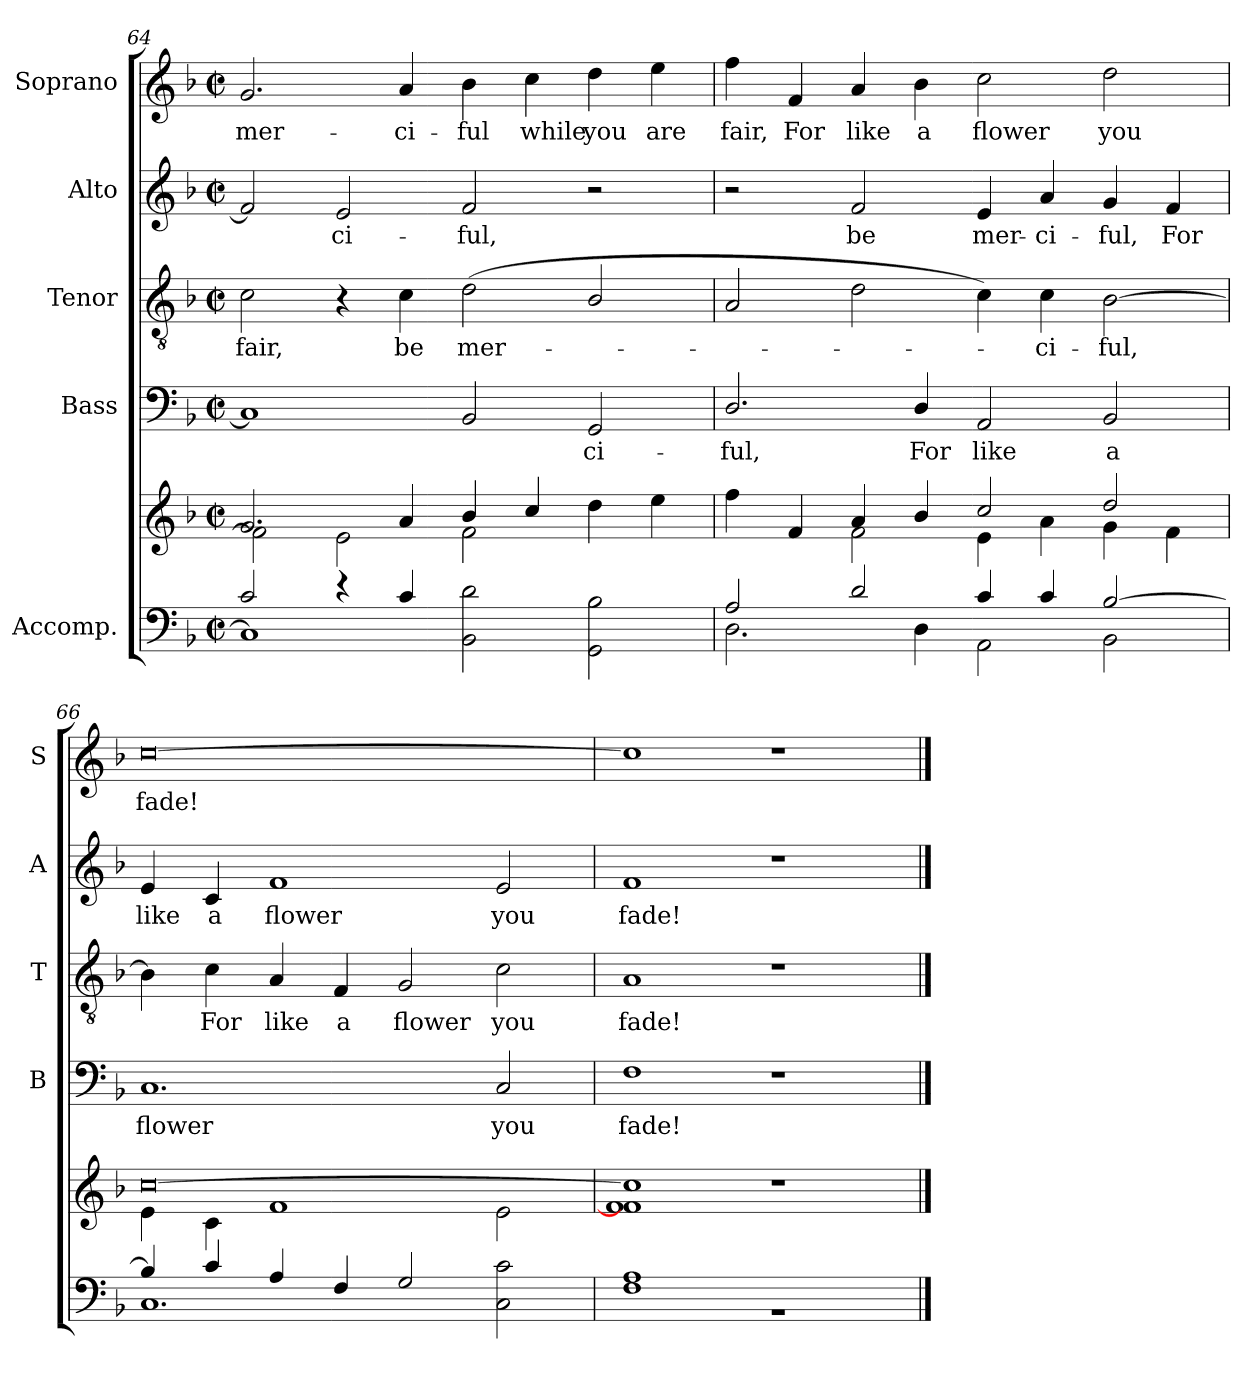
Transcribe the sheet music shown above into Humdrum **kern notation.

**kern	**kern	**kern	**text	**kern	**text	**kern	**text	**kern	**text
*part5	*part5	*part4	*part4	*part3	*part3	*part2	*part2	*part1	*part1
*staff6	*staff5	*staff4	*staff4	*staff3	*staff3	*staff2	*staff2	*staff1	*staff1
*I"Accomp.	*	*I"Bass	*	*I"Tenor	*	*I"Alto	*	*I"Soprano	*
*	*	*I'B	*	*I'T	*	*I'A	*	*I'S	*
!!LO:LB:g=z
*clefF4	*clefG2	*clefF4	*	*clefGv2	*	*clefG2	*	*clefG2	*
*k[b-]	*k[b-]	*k[b-]	*	*k[b-]	*	*k[b-]	*	*k[b-]	*
*F:	*F:	*F:	*	*F:	*	*F:	*	*F:	*
*M4/2	*M4/2	*M4/2	*	*M4/2	*	*M4/2	*	*M4/2	*
*met(c|)	*met(c|)	*met(c|)	*	*met(c|)	*	*met(c|)	*	*met(c|)	*
=64	=64	=64	=64	=64	=64	=64	=64	=64	=64
*^	*^	*	*	*	*	*	*	*	*
!	!	!	!	!	!	!	!LO:LY:b	!	!	!	!LO:LY:b
2c/	1C\]	2.g/	2f\]	1C]	.	2c	fair,	2f]	.	2.g	mer-
!	!	!	!	!	!	!	!	!	!LO:LY:b	!	!
4r	.	.	2e\	.	.	4r	.	2e	ci-	.	.
!	!	!	!	!	!	!	!LO:LY:b	!	!	!	!LO:LY:b
4c/	.	4a/	.	.	.	4c	be	.	.	4a	-ci-
!	!	!	!	!	!	!	!LO:LY:b	!	!LO:LY:b	!	!LO:LY:b
1ryy	2BB-\ 2d\	4b-/	2f\	2BB-	.	(>2d	mer-	2f	-ful,	4b-	-ful
!	!	!	!	!	!	!	!	!	!	!	!LO:LY:b
.	.	4cc/	.	.	.	.	.	.	.	4cc	while
!	!	!	!	!	!LO:LY:b	!	!	!	!	!	!LO:LY:b
.	2GG\ 2B-\	4dd\	2ryy	2GG	ci-	2B-/	.	2r	.	4dd	you
!	!	!	!	!	!	!	!	!	!	!	!LO:LY:b
.	.	4ee\	.	.	.	.	.	.	.	4ee	are
=65	=65	=65	=65	=65	=65	=65	=65	=65	=65	=65	=65
!	!	!	!	!	!LO:LY:b	!	!	!	!	!	!LO:LY:b
2A/	2.D\	4ff\	2ryy	2.D/	-ful,	2A	.	2r	.	4ff	fair,
!	!	!	!	!	!	!	!	!	!	!	!LO:LY:b
.	.	4f/	.	.	.	.	.	.	.	4f	For
!	!	!	!	!	!	!	!	!	!LO:LY:b	!	!LO:LY:b
2d/	.	4a/	2f\	.	.	2d	.	2f	be	4a	like
!	!	!	!	!	!LO:LY:b	!	!	!	!	!	!LO:LY:b
.	4D\	4b-/	.	4D/	For	.	.	.	.	4b-	a
!	!	!	!	!	!LO:LY:b	!	!	!	!LO:LY:b	!	!LO:LY:b
4c/	2AA\	2cc/	4e\	2AA	like	4c)	.	4e	mer-	2cc	flower
!	!	!	!	!	!	!	!LO:LY:b	!	!LO:LY:b	!	!
4c/	.	.	4a\	.	.	4c	ci-	4a	-ci-	.	.
!	!	!	!	!	!LO:LY:b	!	!LO:LY:b	!	!LO:LY:b	!	!LO:LY:b
[2B-/	2BB-\	2dd/	4g\	2BB-	a	[2B-	-ful,	4g	-ful,	2dd	you
!	!	!	!	!	!	!	!	!	!LO:LY:b	!	!
.	.	.	4f\	.	.	.	.	4f	For	.	.
=66	=66	=66	=66	=66	=66	=66	=66	=66	=66	=66	=66
!	!	!	!	!	!LO:LY:b	!	!	!	!LO:LY:b	!	!LO:LY:b
4B-/]	1.C\	[0cc/	4e\	1.C	flower	4B-]	.	4e	like	[0cc	fade!
!	!	!	!	!	!	!	!LO:LY:b	!	!LO:LY:b	!	!
4c/	.	.	4c\	.	.	4c	For	4c	a	.	.
!	!	!	!	!	!	!	!LO:LY:b	!	!LO:LY:b	!	!
4A/	.	.	1f\	.	.	4A	like	1f	flower	.	.
!	!	!	!	!	!	!	!LO:LY:b	!	!	!	!
4F/	.	.	.	.	.	4F	a	.	.	.	.
!	!	!	!	!	!	!	!LO:LY:b	!	!	!	!
2G/	.	.	.	.	.	2G	flower	.	.	.	.
!	!	!	!	!	!LO:LY:b	!	!LO:LY:b	!	!LO:LY:b	!	!
2ryy	2C\ 2c\	.	2e\	2C	you	2c	you	2e	you	.	.
=67	=67	=67	=67	=67	=67	=67	=67	=67	=67	=67	=67
!	!	!	!	!	!LO:LY:b	!	!LO:LY:b	!	!LO:LY:b	!	!
0ryy	1F\ 1A\	1f/] 1cc/]	1f\	1F	fade!	1A	fade!	1f	fade!	1cc]	.
.	1r	1r	1ryy	1r	.	1r	.	1r	.	1r	.
*v	*v	*	*	*	*	*	*	*	*	*	*
*	*v	*v	*	*	*	*	*	*	*	*
==	==	==	==	==	==	==	==	==	==
*-	*-	*-	*-	*-	*-	*-	*-	*-	*-
